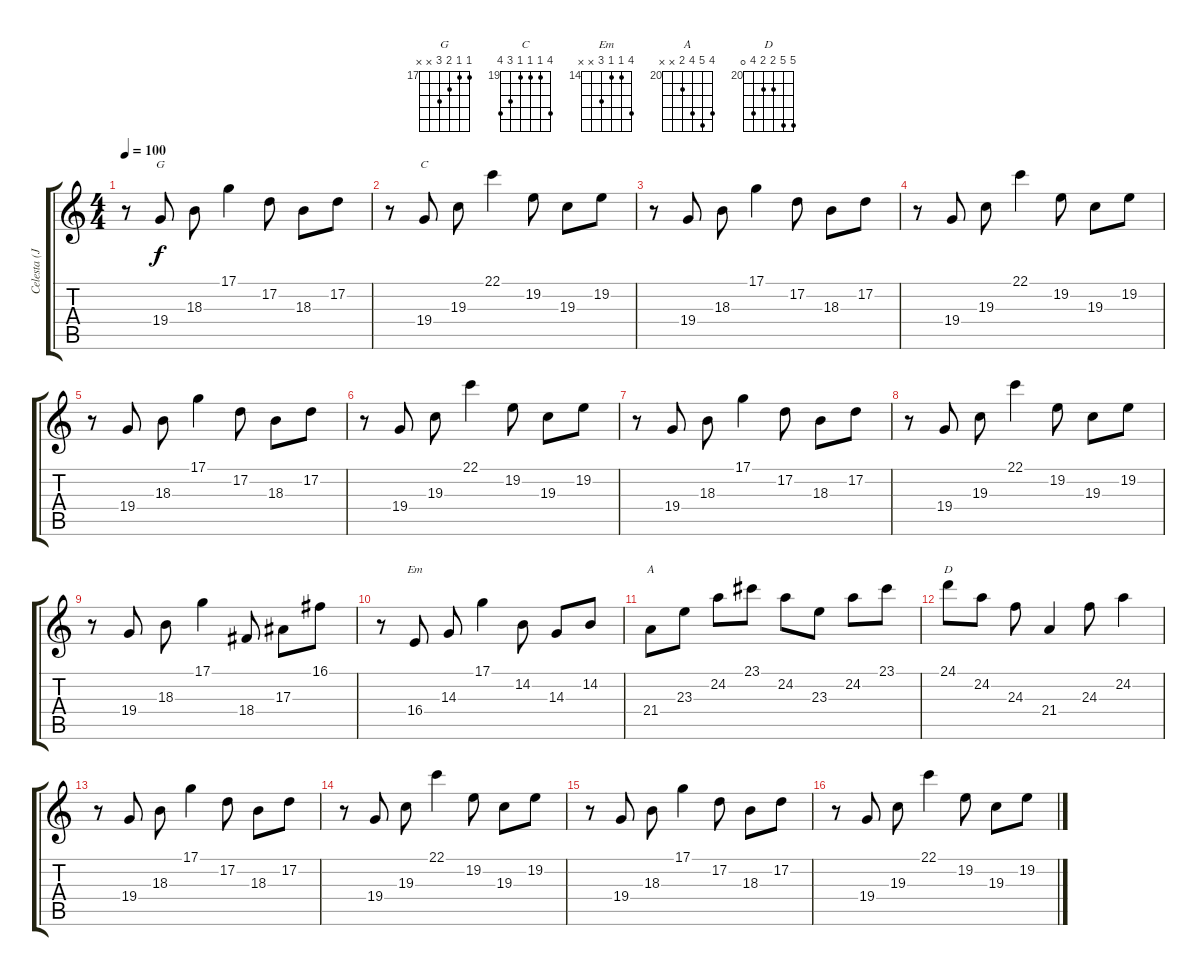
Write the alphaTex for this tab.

\track ("Celesta (John Cale ?)" "Celesta (J") {instrument celesta}
\staff {score tabs}
\tuning (D4 A3 F3 C3 G2 D2) {hide}
\chord ("G" 17 17 18 19 x x) {firstfret 17}
\chord ("C" 22 19 19 19 21 22) {firstfret 19}
\chord ("Em" 17 14 14 16 x x) {firstfret 14}
\chord ("A" 23 24 23 21 x x) {firstfret 20}
\chord ("D" 24 24 21 21 23 0) {firstfret 20}
\ts (4 4)
\tempo 100
\clef g2
\ks c
r.8{dy f instrument celesta} 19.4.8{ch "G"} 18.3.8 17.1.4 17.2.8 18.3.8 17.2.8 |
r.8 19.4.8{ch "C"} 19.3.8 22.1.4 19.2.8 19.3.8 19.2.8 |
r.8 19.4.8 18.3.8 17.1.4 17.2.8 18.3.8 17.2.8 |
r.8 19.4.8 19.3.8 22.1.4 19.2.8 19.3.8 19.2.8 |
r.8 19.4.8 18.3.8 17.1.4 17.2.8 18.3.8 17.2.8 |
r.8 19.4.8 19.3.8 22.1.4 19.2.8 19.3.8 19.2.8 |
r.8 19.4.8 18.3.8 17.1.4 17.2.8 18.3.8 17.2.8 |
r.8 19.4.8 19.3.8 22.1.4 19.2.8 19.3.8 19.2.8 |
r.8 19.4.8 18.3.8 17.1.4 18.4.8 17.3.8 16.1.8 |
r.8 16.4.8{ch "Em"} 14.3.8 17.1.4 14.2.8 14.3.8 14.2.8 |
21.4.8{ch "A"} 23.3.8 24.2.8 23.1.8 24.2.8 23.3.8 24.2.8 23.1.8 |
24.1.8{ch "D"} 24.2.8 24.3.8 21.4.4 24.3.8 24.2.4 |
r.8 19.4.8 18.3.8 17.1.4 17.2.8 18.3.8 17.2.8 |
r.8 19.4.8 19.3.8 22.1.4 19.2.8 19.3.8 19.2.8 |
r.8 19.4.8 18.3.8 17.1.4 17.2.8 18.3.8 17.2.8 |
r.8 19.4.8 19.3.8 22.1.4 19.2.8 19.3.8 19.2.8
